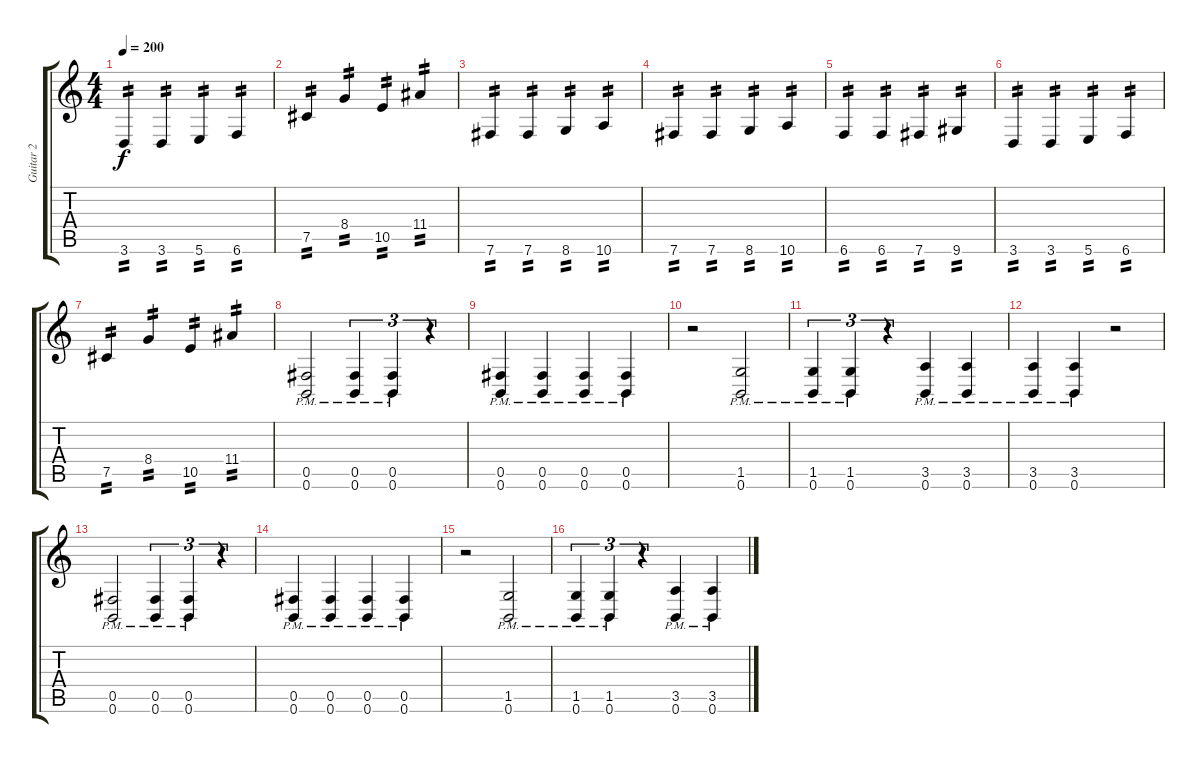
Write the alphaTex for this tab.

\track ("Guitar 2" "Guitar 2") {instrument distortionguitar}
\staff {score tabs}
\tuning (Db4 Ab3 E3 B2 Gb2 B1) {hide}
\ts (4 4)
\tempo 200
\clef g2
\ks c
3.6.4{tp 2 dy f} 3.6.4{tp 2} 5.6.4{tp 2} 6.6.4{tp 2} |
7.5.4{tp 2} 8.4.4{tp 2} 10.5.4{tp 2} 11.4.4{tp 2} |
7.6.4{tp 2} 7.6.4{tp 2} 8.6.4{tp 2} 10.6.4{tp 2} |
7.6.4{tp 2} 7.6.4{tp 2} 8.6.4{tp 2} 10.6.4{tp 2} |
6.6.4{tp 2} 6.6.4{tp 2} 7.6.4{tp 2} 9.6.4{tp 2} |
3.6.4{tp 2} 3.6.4{tp 2} 5.6.4{tp 2} 6.6.4{tp 2} |
7.5.4{tp 2} 8.4.4{tp 2} 10.5.4{tp 2} 11.4.4{tp 2} |
(0.5{pm} 0.6{pm}).2 (0.5{pm} 0.6{pm}).4{tu (3 2)} (0.5{pm} 0.6{pm}).4{tu (3 2)} r.4{tu (3 2)} |
(0.5{pm} 0.6{pm}).4 (0.5{pm} 0.6{pm}).4 (0.5{pm} 0.6{pm}).4 (0.5{pm} 0.6{pm}).4 |
r.2 (1.5{pm} 0.6{pm}).2 |
(1.5{pm} 0.6{pm}).4{tu (3 2)} (1.5{pm} 0.6{pm}).4{tu (3 2)} r.4{tu (3 2)} (3.5{pm} 0.6{pm}).4 (3.5{pm} 0.6{pm}).4 |
(3.5{pm} 0.6{pm}).4 (3.5{pm} 0.6{pm}).4 r.2 |
(0.5{pm} 0.6{pm}).2 (0.5{pm} 0.6{pm}).4{tu (3 2)} (0.5{pm} 0.6{pm}).4{tu (3 2)} r.4{tu (3 2)} |
(0.5{pm} 0.6{pm}).4 (0.5{pm} 0.6{pm}).4 (0.5{pm} 0.6{pm}).4 (0.5{pm} 0.6{pm}).4 |
r.2 (1.5{pm} 0.6{pm}).2 |
(1.5{pm} 0.6{pm}).4{tu (3 2)} (1.5{pm} 0.6{pm}).4{tu (3 2)} r.4{tu (3 2)} (3.5{pm} 0.6{pm}).4 (3.5{pm} 0.6{pm}).4
